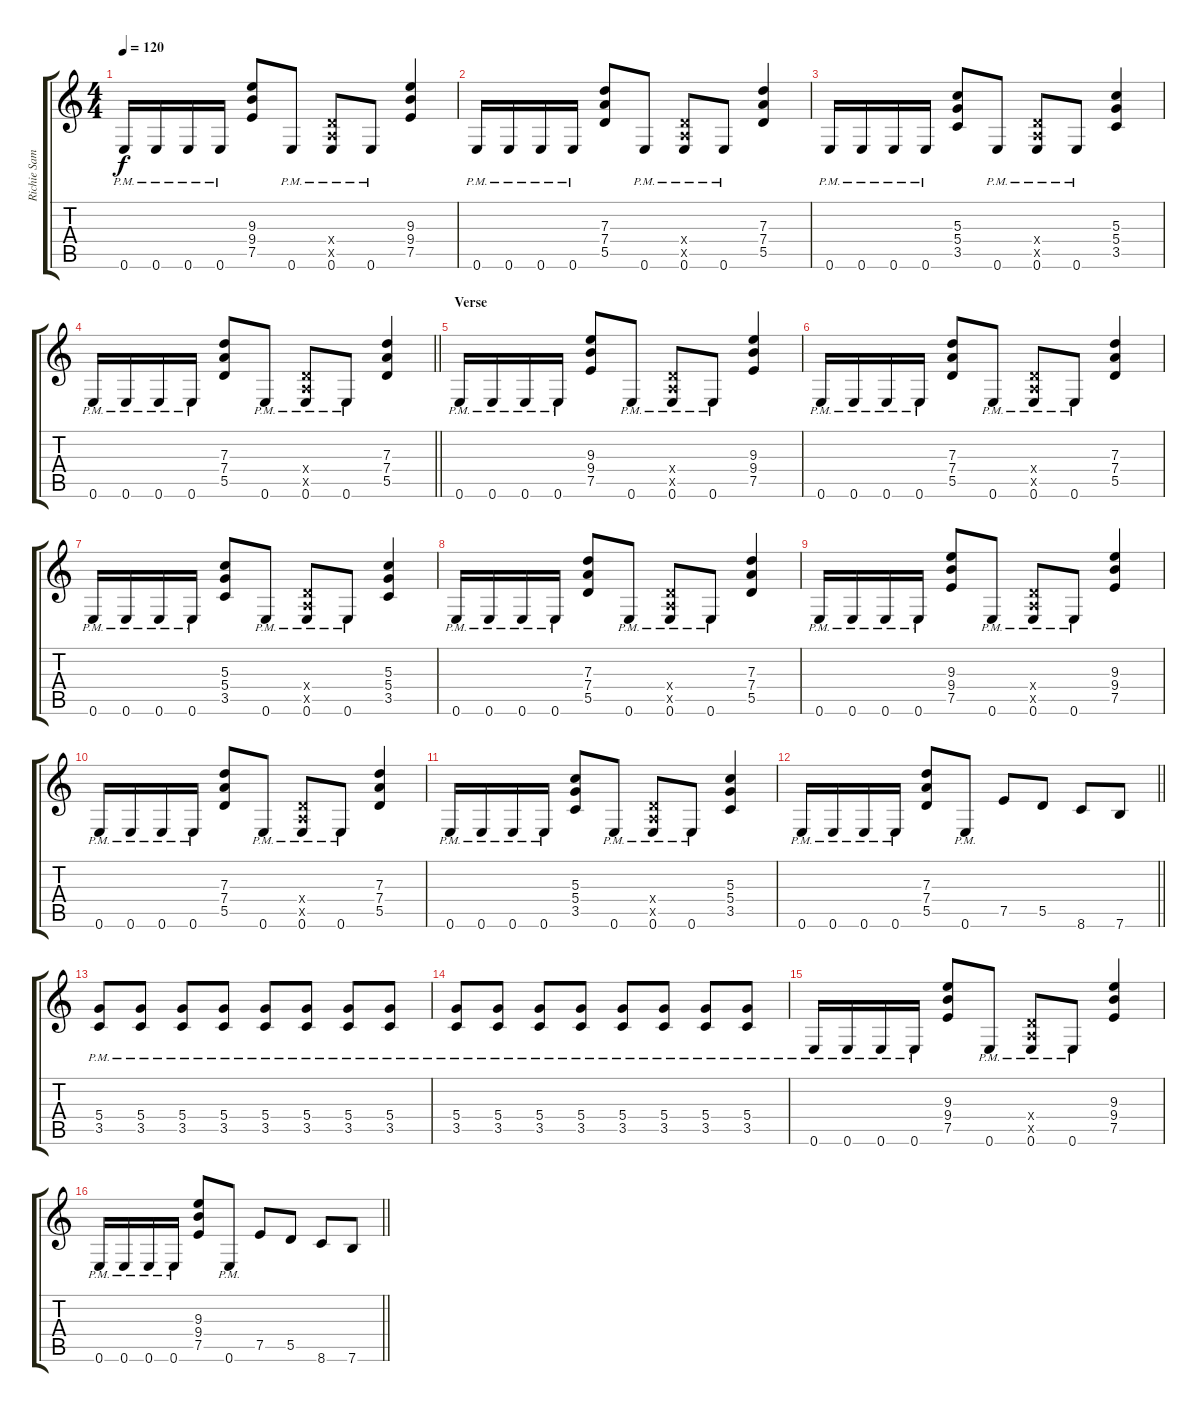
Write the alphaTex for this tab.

\track ("Richie Sambora (Rhythm Guitar)" "Richie Sam") {instrument overdrivenguitar}
\staff {score tabs}
\tuning (E4 B3 G3 D3 A2 E2) {hide}
\ts (4 4)
\tempo 120
\clef g2
\ks c
0.6{pm}.16{dy f instrument overdrivenguitar} 0.6{pm}.16 0.6{pm}.16 0.6{pm}.16 (9.3 9.4 7.5).8 0.6{pm}.8 (0.4{x} 0.5{x} 0.6{pm}).8 0.6{pm}.8 (9.3 9.4 7.5).4 |
0.6{pm}.16 0.6{pm}.16 0.6{pm}.16 0.6{pm}.16 (7.3 7.4 5.5).8 0.6{pm}.8 (0.4{x} 0.5{x} 0.6{pm}).8 0.6{pm}.8 (7.3 7.4 5.5).4 |
0.6{pm}.16 0.6{pm}.16 0.6{pm}.16 0.6{pm}.16 (5.3 5.4 3.5).8 0.6{pm}.8 (0.4{x} 0.5{x} 0.6{pm}).8 0.6{pm}.8 (5.3 5.4 3.5).4 |
\barLineRight lightlight
0.6{pm}.16 0.6{pm}.16 0.6{pm}.16 0.6{pm}.16 (7.3 7.4 5.5).8 0.6{pm}.8 (0.4{x} 0.5{x} 0.6{pm}).8 0.6{pm}.8 (7.3 7.4 5.5).4 |
\section ("" "Verse")
0.6{pm}.16{instrument overdrivenguitar} 0.6{pm}.16 0.6{pm}.16 0.6{pm}.16 (9.3 9.4 7.5).8 0.6{pm}.8 (0.4{x} 0.5{x} 0.6{pm}).8 0.6{pm}.8 (9.3 9.4 7.5).4 |
0.6{pm}.16 0.6{pm}.16 0.6{pm}.16 0.6{pm}.16 (7.3 7.4 5.5).8 0.6{pm}.8 (0.4{x} 0.5{x} 0.6{pm}).8 0.6{pm}.8 (7.3 7.4 5.5).4 |
0.6{pm}.16 0.6{pm}.16 0.6{pm}.16 0.6{pm}.16 (5.3 5.4 3.5).8 0.6{pm}.8 (0.4{x} 0.5{x} 0.6{pm}).8 0.6{pm}.8 (5.3 5.4 3.5).4 |
0.6{pm}.16 0.6{pm}.16 0.6{pm}.16 0.6{pm}.16 (7.3 7.4 5.5).8 0.6{pm}.8 (0.4{x} 0.5{x} 0.6{pm}).8 0.6{pm}.8 (7.3 7.4 5.5).4 |
0.6{pm}.16{instrument overdrivenguitar} 0.6{pm}.16 0.6{pm}.16 0.6{pm}.16 (9.3 9.4 7.5).8 0.6{pm}.8 (0.4{x} 0.5{x} 0.6{pm}).8 0.6{pm}.8 (9.3 9.4 7.5).4 |
0.6{pm}.16 0.6{pm}.16 0.6{pm}.16 0.6{pm}.16 (7.3 7.4 5.5).8 0.6{pm}.8 (0.4{x} 0.5{x} 0.6{pm}).8 0.6{pm}.8 (7.3 7.4 5.5).4 |
0.6{pm}.16 0.6{pm}.16 0.6{pm}.16 0.6{pm}.16 (5.3 5.4 3.5).8 0.6{pm}.8 (0.4{x} 0.5{x} 0.6{pm}).8 0.6{pm}.8 (5.3 5.4 3.5).4 |
\barLineRight lightlight
0.6{pm}.16 0.6{pm}.16 0.6{pm}.16 0.6{pm}.16 (7.3 7.4 5.5).8 0.6{pm}.8 7.5.8 5.5.8 8.6.8 7.6.8 |
(5.4{pm} 3.5{pm}).8 (5.4{pm} 3.5{pm}).8 (5.4{pm} 3.5{pm}).8 (5.4{pm} 3.5{pm}).8 (5.4{pm} 3.5{pm}).8 (5.4{pm} 3.5{pm}).8 (5.4{pm} 3.5{pm}).8 (5.4{pm} 3.5{pm}).8 |
(5.4{pm} 3.5{pm}).8 (5.4{pm} 3.5{pm}).8 (5.4{pm} 3.5{pm}).8 (5.4{pm} 3.5{pm}).8 (5.4{pm} 3.5{pm}).8 (5.4{pm} 3.5{pm}).8 (5.4{pm} 3.5{pm}).8 (5.4{pm} 3.5{pm}).8 |
0.6{pm}.16 0.6{pm}.16 0.6{pm}.16 0.6{pm}.16 (9.3 9.4 7.5).8 0.6{pm}.8 (0.4{x} 0.5{x} 0.6{pm}).8 0.6{pm}.8 (9.3 9.4 7.5).4 |
\barLineRight lightlight
0.6{pm}.16 0.6{pm}.16 0.6{pm}.16 0.6{pm}.16 (9.3 9.4 7.5).8 0.6{pm}.8 7.5.8 5.5.8 8.6.8 7.6.8
